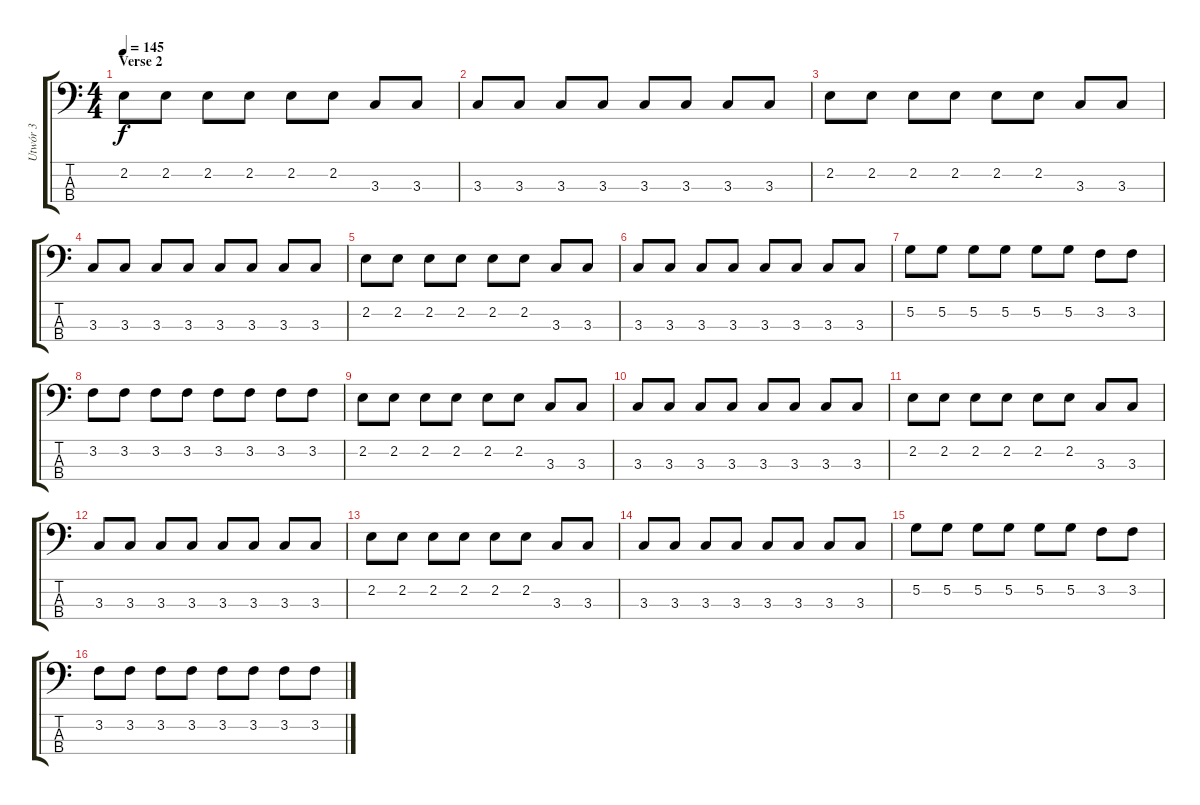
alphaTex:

\track ("Utwór 3" "Utwór 3") {instrument synthbass2}
\staff {score tabs}
\tuning (G2 D2 A1 E1) {hide}
\ts (4 4)
\section ("" "Verse 2")
\tempo 145
\clef f4
\ks c
2.2.8{dy f} 2.2.8 2.2.8 2.2.8 2.2.8 2.2.8 3.3.8 3.3.8 |
3.3.8 3.3.8 3.3.8 3.3.8 3.3.8 3.3.8 3.3.8 3.3.8 |
2.2.8 2.2.8 2.2.8 2.2.8 2.2.8 2.2.8 3.3.8 3.3.8 |
3.3.8 3.3.8 3.3.8 3.3.8 3.3.8 3.3.8 3.3.8 3.3.8 |
2.2.8 2.2.8 2.2.8 2.2.8 2.2.8 2.2.8 3.3.8 3.3.8 |
3.3.8 3.3.8 3.3.8 3.3.8 3.3.8 3.3.8 3.3.8 3.3.8 |
5.2.8 5.2.8 5.2.8 5.2.8 5.2.8 5.2.8 3.2.8 3.2.8 |
3.2.8 3.2.8 3.2.8 3.2.8 3.2.8 3.2.8 3.2.8 3.2.8 |
2.2.8 2.2.8 2.2.8 2.2.8 2.2.8 2.2.8 3.3.8 3.3.8 |
3.3.8 3.3.8 3.3.8 3.3.8 3.3.8 3.3.8 3.3.8 3.3.8 |
2.2.8 2.2.8 2.2.8 2.2.8 2.2.8 2.2.8 3.3.8 3.3.8 |
3.3.8 3.3.8 3.3.8 3.3.8 3.3.8 3.3.8 3.3.8 3.3.8 |
2.2.8 2.2.8 2.2.8 2.2.8 2.2.8 2.2.8 3.3.8 3.3.8 |
3.3.8 3.3.8 3.3.8 3.3.8 3.3.8 3.3.8 3.3.8 3.3.8 |
5.2.8 5.2.8 5.2.8 5.2.8 5.2.8 5.2.8 3.2.8 3.2.8 |
3.2.8 3.2.8 3.2.8 3.2.8 3.2.8 3.2.8 3.2.8 3.2.8
